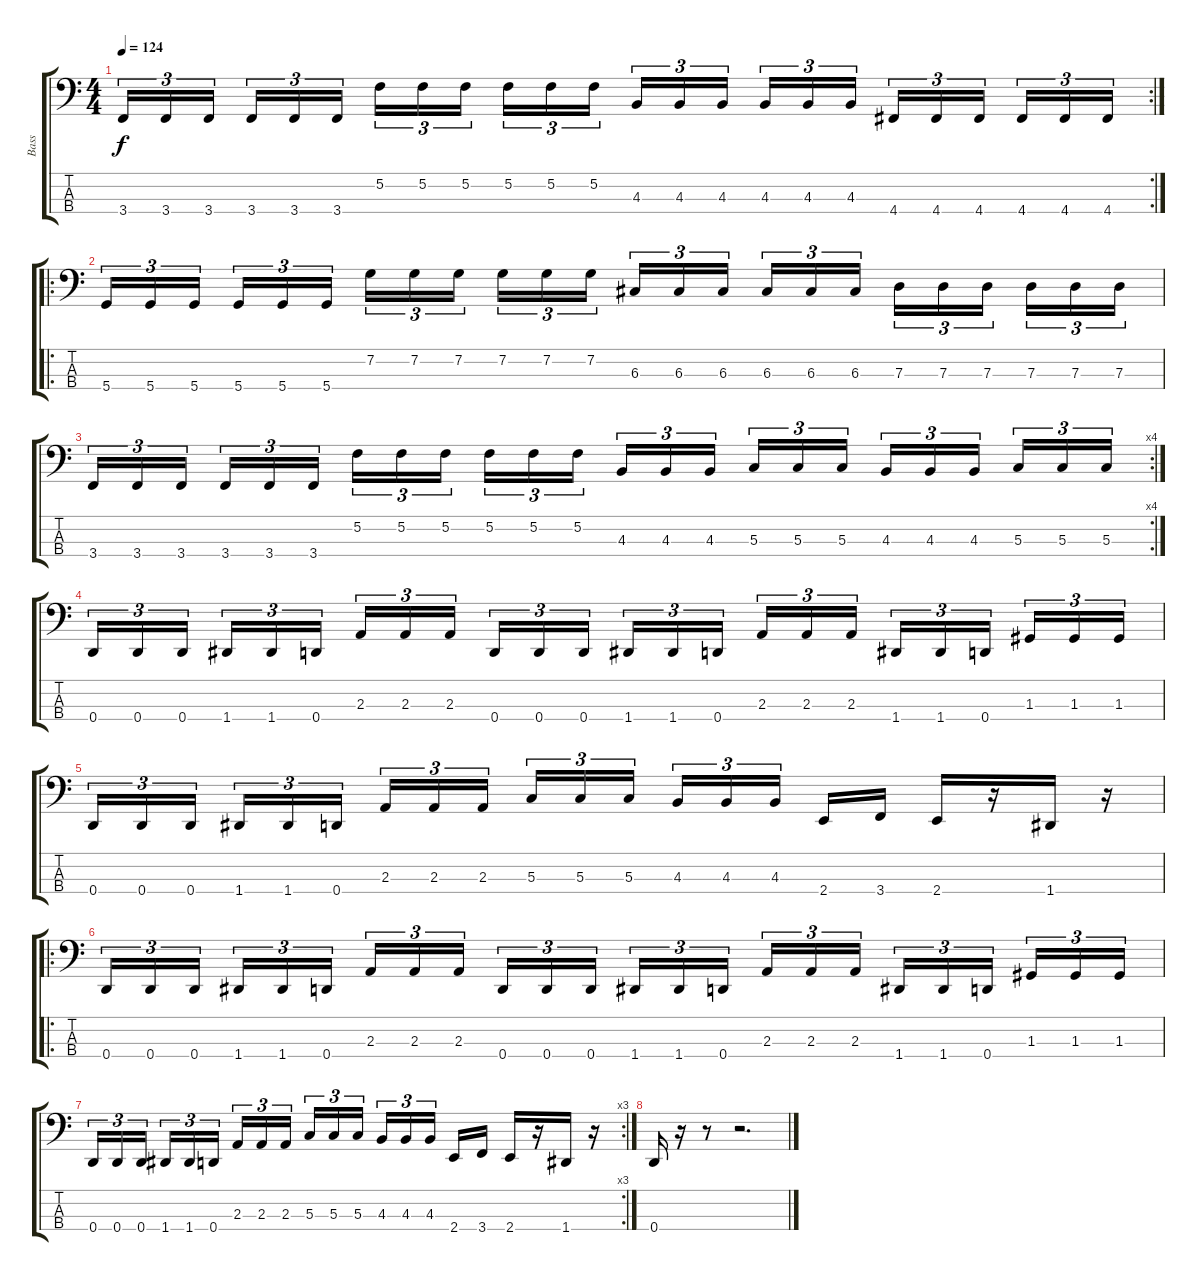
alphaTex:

\track ("Bass" "Bass") {instrument electricbassfinger}
\staff {score tabs}
\tuning (F2 C2 G1 D1) {hide}
\rc 2
\ts (4 4)
\tempo 124
\clef f4
\ks c
3.4.16{tu (3 2) dy f} 3.4.16{tu (3 2)} 3.4.16{tu (3 2)} 3.4.16{tu (3 2)} 3.4.16{tu (3 2)} 3.4.16{tu (3 2)} 5.2.16{tu (3 2)} 5.2.16{tu (3 2)} 5.2.16{tu (3 2)} 5.2.16{tu (3 2)} 5.2.16{tu (3 2)} 5.2.16{tu (3 2)} 4.3.16{tu (3 2)} 4.3.16{tu (3 2)} 4.3.16{tu (3 2)} 4.3.16{tu (3 2)} 4.3.16{tu (3 2)} 4.3.16{tu (3 2)} 4.4.16{tu (3 2)} 4.4.16{tu (3 2)} 4.4.16{tu (3 2)} 4.4.16{tu (3 2)} 4.4.16{tu (3 2)} 4.4.16{tu (3 2)} |
\ro
5.4.16{tu (3 2)} 5.4.16{tu (3 2)} 5.4.16{tu (3 2)} 5.4.16{tu (3 2)} 5.4.16{tu (3 2)} 5.4.16{tu (3 2)} 7.2.16{tu (3 2)} 7.2.16{tu (3 2)} 7.2.16{tu (3 2)} 7.2.16{tu (3 2)} 7.2.16{tu (3 2)} 7.2.16{tu (3 2)} 6.3.16{tu (3 2)} 6.3.16{tu (3 2)} 6.3.16{tu (3 2)} 6.3.16{tu (3 2)} 6.3.16{tu (3 2)} 6.3.16{tu (3 2)} 7.3.16{tu (3 2)} 7.3.16{tu (3 2)} 7.3.16{tu (3 2)} 7.3.16{tu (3 2)} 7.3.16{tu (3 2)} 7.3.16{tu (3 2)} |
\rc 4
3.4.16{tu (3 2)} 3.4.16{tu (3 2)} 3.4.16{tu (3 2)} 3.4.16{tu (3 2)} 3.4.16{tu (3 2)} 3.4.16{tu (3 2)} 5.2.16{tu (3 2)} 5.2.16{tu (3 2)} 5.2.16{tu (3 2)} 5.2.16{tu (3 2)} 5.2.16{tu (3 2)} 5.2.16{tu (3 2)} 4.3.16{tu (3 2)} 4.3.16{tu (3 2)} 4.3.16{tu (3 2)} 5.3.16{tu (3 2)} 5.3.16{tu (3 2)} 5.3.16{tu (3 2)} 4.3.16{tu (3 2)} 4.3.16{tu (3 2)} 4.3.16{tu (3 2)} 5.3.16{tu (3 2)} 5.3.16{tu (3 2)} 5.3.16{tu (3 2)} |
0.4.16{tu (3 2)} 0.4.16{tu (3 2)} 0.4.16{tu (3 2)} 1.4.16{tu (3 2)} 1.4.16{tu (3 2)} 0.4.16{tu (3 2)} 2.3.16{tu (3 2)} 2.3.16{tu (3 2)} 2.3.16{tu (3 2)} 0.4.16{tu (3 2)} 0.4.16{tu (3 2)} 0.4.16{tu (3 2)} 1.4.16{tu (3 2)} 1.4.16{tu (3 2)} 0.4.16{tu (3 2)} 2.3.16{tu (3 2)} 2.3.16{tu (3 2)} 2.3.16{tu (3 2)} 1.4.16{tu (3 2)} 1.4.16{tu (3 2)} 0.4.16{tu (3 2)} 1.3.16{tu (3 2)} 1.3.16{tu (3 2)} 1.3.16{tu (3 2)} |
0.4.16{tu (3 2)} 0.4.16{tu (3 2)} 0.4.16{tu (3 2)} 1.4.16{tu (3 2)} 1.4.16{tu (3 2)} 0.4.16{tu (3 2)} 2.3.16{tu (3 2)} 2.3.16{tu (3 2)} 2.3.16{tu (3 2)} 5.3.16{tu (3 2)} 5.3.16{tu (3 2)} 5.3.16{tu (3 2)} 4.3.16{tu (3 2)} 4.3.16{tu (3 2)} 4.3.16{tu (3 2)} 2.4.16 3.4.16 2.4.16 r.16 1.4.16 r.16 |
\ro
0.4.16{tu (3 2)} 0.4.16{tu (3 2)} 0.4.16{tu (3 2)} 1.4.16{tu (3 2)} 1.4.16{tu (3 2)} 0.4.16{tu (3 2)} 2.3.16{tu (3 2)} 2.3.16{tu (3 2)} 2.3.16{tu (3 2)} 0.4.16{tu (3 2)} 0.4.16{tu (3 2)} 0.4.16{tu (3 2)} 1.4.16{tu (3 2)} 1.4.16{tu (3 2)} 0.4.16{tu (3 2)} 2.3.16{tu (3 2)} 2.3.16{tu (3 2)} 2.3.16{tu (3 2)} 1.4.16{tu (3 2)} 1.4.16{tu (3 2)} 0.4.16{tu (3 2)} 1.3.16{tu (3 2)} 1.3.16{tu (3 2)} 1.3.16{tu (3 2)} |
\rc 3
0.4.16{tu (3 2)} 0.4.16{tu (3 2)} 0.4.16{tu (3 2)} 1.4.16{tu (3 2)} 1.4.16{tu (3 2)} 0.4.16{tu (3 2)} 2.3.16{tu (3 2)} 2.3.16{tu (3 2)} 2.3.16{tu (3 2)} 5.3.16{tu (3 2)} 5.3.16{tu (3 2)} 5.3.16{tu (3 2)} 4.3.16{tu (3 2)} 4.3.16{tu (3 2)} 4.3.16{tu (3 2)} 2.4.16 3.4.16 2.4.16 r.16 1.4.16 r.16 |
0.4.16 r.16 r.8 r.2{d}
